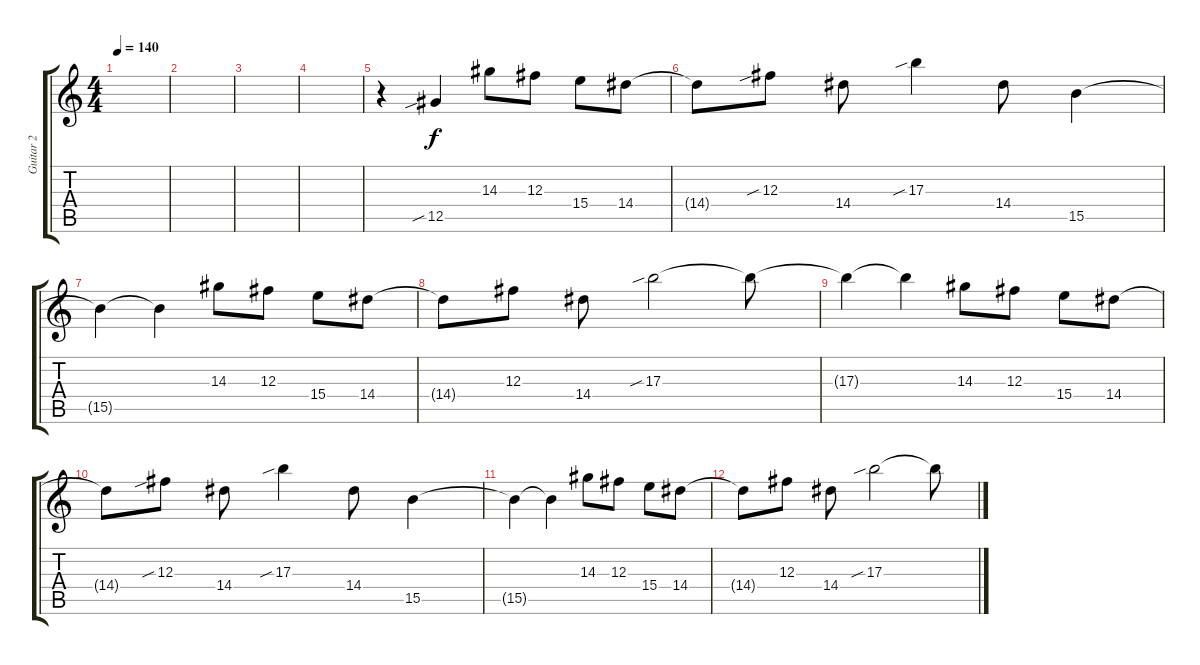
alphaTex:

\track ("Guitar 2" "Guitar 2") {instrument distortionguitar}
\staff {score tabs}
\tuning (Eb4 Bb3 Gb3 Db3 Ab2 Db2) {hide}
\ts (4 4)
\tempo 140
\clef g2
\ks c
|
|
|
|
r.4{balance 8} 12.5{sib}.4{dy f} 14.3.8 12.3.8 15.4.8 14.4.8 |
14.4{t}.8 12.3{sib}.8 14.4.8 17.3{sib}.4 14.4.8 15.5.4 |
15.5{t}.4 15.5{t}.4 14.3.8 12.3.8 15.4.8 14.4.8 |
14.4{t}.8 12.3.8 14.4.8 17.3{sib}.2 17.3{t}.8 |
17.3{t}.4 17.3{t}.4 14.3.8 12.3.8 15.4.8 14.4.8 |
14.4{t}.8 12.3{sib}.8 14.4.8 17.3{sib}.4 14.4.8 15.5.4 |
15.5{t}.4 15.5{t}.4 14.3.8 12.3.8 15.4.8 14.4.8 |
14.4{t}.8 12.3.8 14.4.8 17.3{sib}.2 17.3{t}.8
